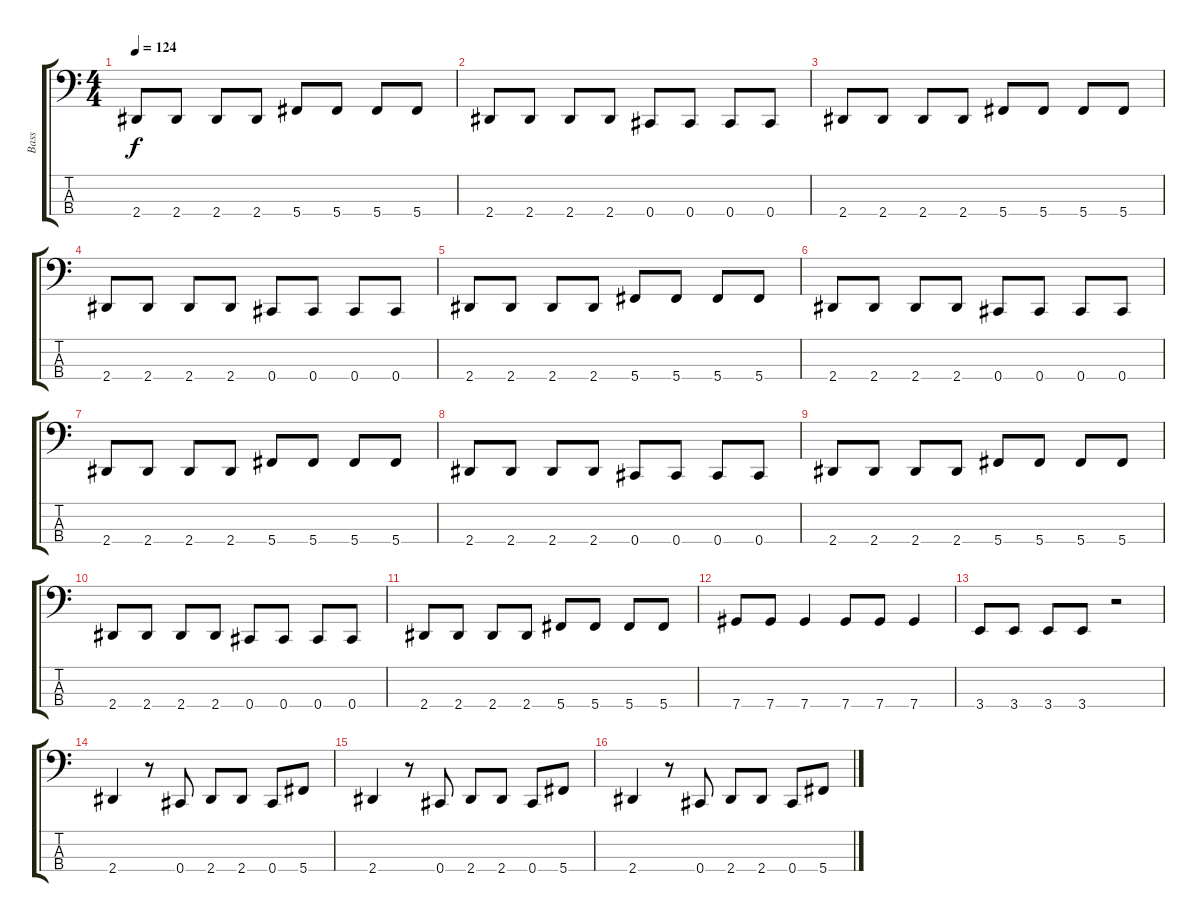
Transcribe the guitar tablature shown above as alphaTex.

\track ("Bass" "Bass") {instrument electricbassfinger}
\staff {score tabs}
\tuning (Gb2 Db2 Ab1 Db1) {hide}
\ts (4 4)
\tempo 124
\clef f4
\ks c
2.4.8{dy f} 2.4.8 2.4.8 2.4.8 5.4.8 5.4.8 5.4.8 5.4.8 |
2.4.8 2.4.8 2.4.8 2.4.8 0.4.8 0.4.8 0.4.8 0.4.8 |
2.4.8 2.4.8 2.4.8 2.4.8 5.4.8 5.4.8 5.4.8 5.4.8 |
2.4.8 2.4.8 2.4.8 2.4.8 0.4.8 0.4.8 0.4.8 0.4.8 |
2.4.8 2.4.8 2.4.8 2.4.8 5.4.8 5.4.8 5.4.8 5.4.8 |
2.4.8 2.4.8 2.4.8 2.4.8 0.4.8 0.4.8 0.4.8 0.4.8 |
2.4.8 2.4.8 2.4.8 2.4.8 5.4.8 5.4.8 5.4.8 5.4.8 |
2.4.8 2.4.8 2.4.8 2.4.8 0.4.8 0.4.8 0.4.8 0.4.8 |
2.4.8 2.4.8 2.4.8 2.4.8 5.4.8 5.4.8 5.4.8 5.4.8 |
2.4.8 2.4.8 2.4.8 2.4.8 0.4.8 0.4.8 0.4.8 0.4.8 |
2.4.8 2.4.8 2.4.8 2.4.8 5.4.8 5.4.8 5.4.8 5.4.8 |
7.4.8 7.4.8 7.4.4 7.4.8 7.4.8 7.4.4 |
3.4.8 3.4.8 3.4.8 3.4.8 r.2 |
2.4.4 r.8 0.4.8 2.4.8 2.4.8 0.4.8 5.4.8 |
2.4.4 r.8 0.4.8 2.4.8 2.4.8 0.4.8 5.4.8 |
2.4.4 r.8 0.4.8 2.4.8 2.4.8 0.4.8 5.4.8
